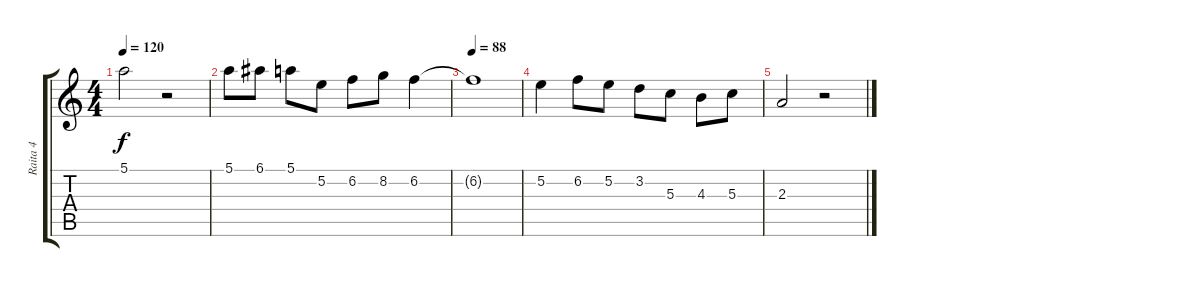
\track ("Raita 4" "Raita 4") {instrument overdrivenguitar}
\staff {score tabs}
\tuning (E4 B3 G3 D3 A2 E2) {hide}
\ts (4 4)
\tempo 120
\clef g2
\ks c
5.1.2{dy f} r.2 |
5.1.8 6.1.8 5.1.8 5.2.8 6.2.8 8.2.8 6.2.4 |
\tempo 88
6.2{t}.1 |
5.2.4 6.2.8 5.2.8 3.2.8 5.3.8 4.3.8 5.3.8 |
2.3.2 r.2
